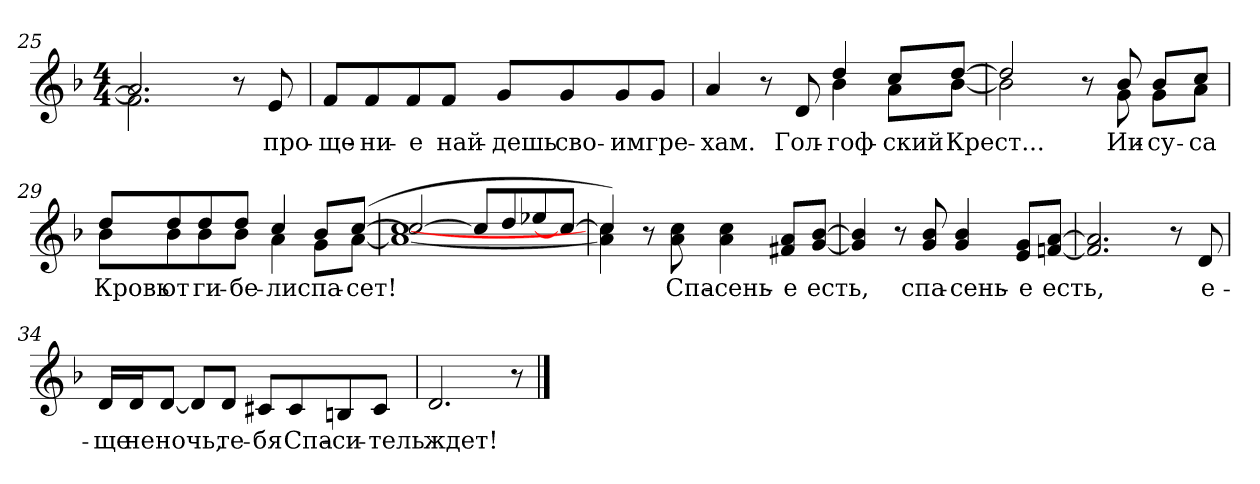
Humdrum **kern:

**kern	**text
*part1	*part1
*staff1	*staff1
*clefG2	*
*k[b-]	*
*F:	*
*M4/4	*
=25	=25
*^	*
2.ai/]	2.fi\]	.
8r	4ryy	.
!	!	!LO:LY:b:color=#000000
8ei/	.	про-
*v	*v	*
=26	=26
!	!LO:LY:b:color=#000000
8fi/L	-ще-
!	!LO:LY:b:color=#000000
8fi/	-ни-
!	!LO:LY:b:color=#000000
8fi/	-е
!	!LO:LY:b:color=#000000
8fi/J	най-
!	!LO:LY:b:color=#000000
8gi/L	-дешь
!	!LO:LY:b:color=#000000
8gi/	сво-
!	!LO:LY:b:color=#000000
8gi/	-им
!	!LO:LY:b:color=#000000
8gi/J	гре-
=27	=27
!	!LO:LY:b:color=#000000
*^	*
4ai/	2ryy	-хам.
8r	.	.
!	!	!LO:LY:b:color=#000000
8di/	.	Гол-
!	!	!LO:LY:b:color=#000000
4ddi/	4b-i\	-гоф-
!	!	!LO:LY:b:color=#000000
8cci/L	8ai\L	-ский
!	!	!LO:LY:b:color=#000000
[>8ddi/J	[<8b-i\J	Крест...
!!LO:LB:g=z	!!
=28	=28	=28
2ddi/]	2b-i\]	.
8r	8ryy	.
!	!	!LO:LY:b:color=#000000
8b-i/	8gi\	Ии-
!	!	!LO:LY:b:color=#000000
8b-i/L	8gi\L	-су-
!	!	!LO:LY:b:color=#000000
8cci/J	8ai\J	-са
=29	=29	=29
!	!	!LO:LY:b:color=#000000
8ddi/L	8b-i\L	Кровь
!	!	!LO:LY:b:color=#000000
8ddi/	8b-i\	от
!	!	!LO:LY:b:color=#000000
8ddi/	8b-i\	ги-
!	!	!LO:LY:b:color=#000000
8ddi/J	8b-i\J	-бе-
!	!	!LO:LY:b:color=#000000
4cci/	4ai\	-ли
!	!	!LO:LY:b:color=#000000
8b-i/L	8gi\L	спа-
!	!	!LO:LY:b:color=#000000
([>8cci/J	[<8ai\J	-сет!
=30	=30	=30
2cci/_>	1ai_< [<1cci	.
8cci/L]	.	.
8ddi/	.	.
8ee-Xi/	.	.
8cci/J_<	.	.
=31	=31	=31
4cci/])	4ai\] 4cci	.
8r	4ryy	.
!	!	!LO:LY:b:color=#000000
8ai\ 8cci	.	Спа-
!	!	!LO:LY:b:color=#000000
4ai\ 4cci	2ryy	-сень-
!	!	!LO:LY:b:color=#000000
8f#Xi/ 8aiL	.	-е
!	!	!LO:LY:b:color=#000000
[<8gi/ [>8b-iJ	.	есть,
*v	*v	*
!!LO:LB:g=z
=32	=32
4gi/] 4b-i]	.
8r	.
!	!LO:LY:b:color=#000000
8gi/ 8b-i	спа-
!	!LO:LY:b:color=#000000
4gi/ 4b-i	-сень-
!	!LO:LY:b:color=#000000
8ei/ 8giL	-е
!	!LO:LY:b:color=#000000
[<8fni/ [>8aiJ	есть,
=33	=33
2.fi/] 2.ai]	.
8r	.
!	!LO:LY:b:color=#000000
8di/	е-
=34	=34
!	!LO:LY:b:color=#000000
16di/LL	-ще
!	!LO:LY:b:color=#000000
16di/J	не
!	!LO:LY:b:color=#000000
[<8di/J	ночь,
8di/L]	.
!	!LO:LY:b:color=#000000
8di/J	те-
!	!LO:LY:b:color=#000000
8c#Xi/L	-бя
!	!LO:LY:b:color=#000000
8c#i/	Спа-
!	!LO:LY:b:color=#000000
8Bni/	-си-
!	!LO:LY:b:color=#000000
8c#i/J	-тель
=35	=35
!	!LO:LY:b:color=#000000
2.di/	ждет!
8r	.
==	==
*-	*-
